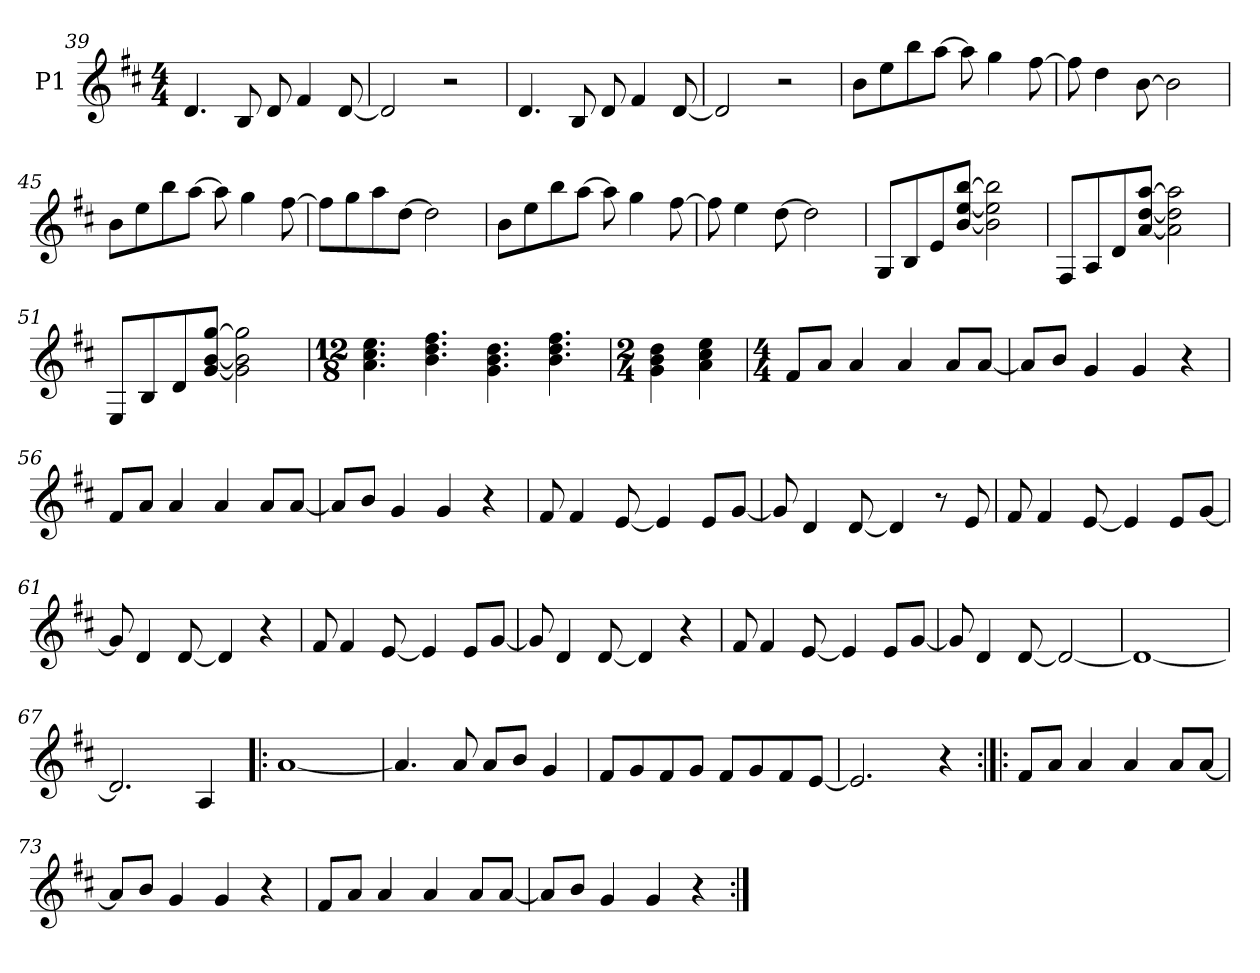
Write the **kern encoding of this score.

**kern
*part1
*staff1
*I"P1
!!LO:LB:g=z
*clefG2
*k[f#c#]
*D:
*M4/4
=39
4.d/
8B/
8d/
4f#/
[<8d/
=40
2d/]
2r
=41
4.d/
8B/
8d/
4f#/
[<8d/
=42
2d/]
2r
=43
8b\L
8ee\
8bb\
[>8aa\J
8aa\]
4gg\
[>8ff#\
!!LO:LB:g=z
=44
8ff#\]
4dd\
[>8b\
2b\]
=45
8b\L
8ee\
8bb\
[>8aa\J
8aa\]
4gg\
[>8ff#\
=46
8ff#\L]
8gg\
8aa\
[>8dd\J
2dd\]
=47
8b\L
8ee\
8bb\
[>8aa\J
8aa\]
4gg\
[>8ff#\
=48
8ff#\]
4ee\
[>8dd\
2dd\]
!!LO:PB:g=z
=49
8G/L
8B/
8e/
[<8b/ [<8ee/ [>8bb/J
2b\] 2ee\] 2bb\]
=50
8F#/L
8A/
8d/
[<8a/ [<8dd/ [>8aa/J
2a\] 2dd\] 2aa\]
=51
8E/L
8B/
8d/
[<8g/ [<8b/ [>8gg/J
2g\] 2b\] 2gg\]
=52
*M12/8
4.a\ 4.cc#\ 4.ee\
4.b\ 4.dd\ 4.ff#\
4.g\ 4.b\ 4.dd\
4.b\ 4.dd\ 4.ff#\
=53
*M2/4
4g\ 4b\ 4dd\
4a\ 4cc#\ 4ee\
!!LO:LB:g=z
=54
*M4/4
8f#/L
8a/J
4a/
4a/
8a/L
[<8a/J
=55
8a/L]
8b/J
4g/
4g/
4r
=56
8f#/L
8a/J
4a/
4a/
8a/L
[<8a/J
=57
8a/L]
8b/J
4g/
4g/
4r
=58
8f#/
4f#/
[<8e/
4e/]
8e/L
[<8g/J
!!LO:LB:g=z
=59
8g/]
4d/
[<8d/
4d/]
8r
8e/
=60
8f#/
4f#/
[<8e/
4e/]
8e/L
[<8g/J
=61
8g/]
4d/
[<8d/
4d/]
4r
=62
8f#/
4f#/
[<8e/
4e/]
8e/L
[<8g/J
=63
8g/]
4d/
[<8d/
4d/]
4r
!!LO:LB:g=z
=64
8f#/
4f#/
[<8e/
4e/]
8e/L
[<8g/J
=65
8g/]
4d/
[<8d/
2d/_
=66
1d_
=67
2.d/]
4A/
=68!|:
[<1a
=69
4.a/]
8a/
8a/L
8b/J
4g/
!!LO:LB:g=z
=70
8f#/L
8g/
8f#/
8g/J
8f#/L
8g/
8f#/
[<8e/J
=71
2.e/]
4r
=72:|!|:
8f#/L
8a/J
4a/
4a/
8a/L
[<8a/J
!!LO:LB:g=z
=73
8a/L]
8b/J
4g/
4g/
4r
=74
8f#/L
8a/J
4a/
4a/
8a/L
[<8a/J
=75
8a/L]
8b/J
4g/
4g/
4r
=:|!
*-
